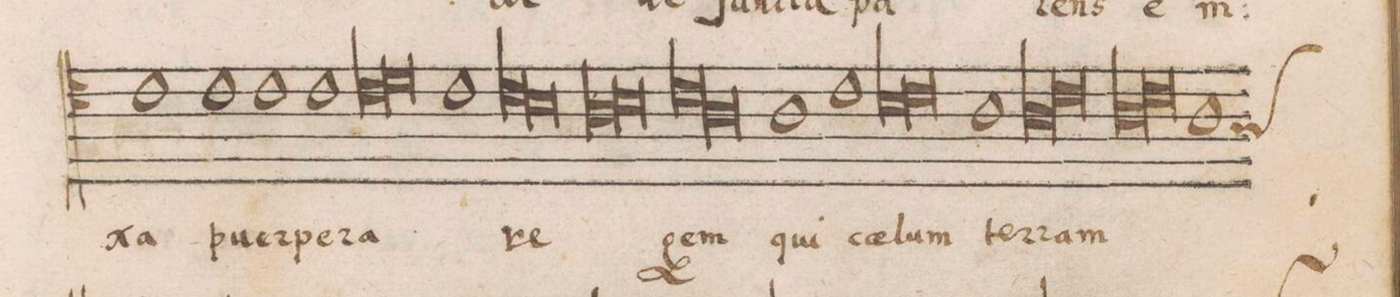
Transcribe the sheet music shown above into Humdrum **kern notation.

**kern	**text
*I"TENOR	*
*clefC4	*
*k[]	*
*met(C|)	*
*M2/1	*
1c	-xa
1c	pu-
=11	=11
1c	-er-
1c	-pe-
=12	=12
*lig	*
1c	-ra
1d	.
*Xlig	*
=13	=13
1c	.
*lig	*
1c	re-
=14	=14
1B	.
*Xlig	*
*lig	*
1A	.
=15	=15
1B	.
*Xlig	*
*lig	*
1c	-gem
=16	=16
1A	.
*Xlig	*
1A	qui
=17	=17
1c	c(ae)-
*lig	*
1B	-lum
=18	=18
1c	.
*Xlig	*
1A	ter-
=19	=19
*lig	*
1A	-ram-
1c	.
*Xlig	*
=20	=20
*lig	*
1A	.
1c	.
*Xlig	*
=21	=21
*custos:G	*
1A	.
*-	*-
